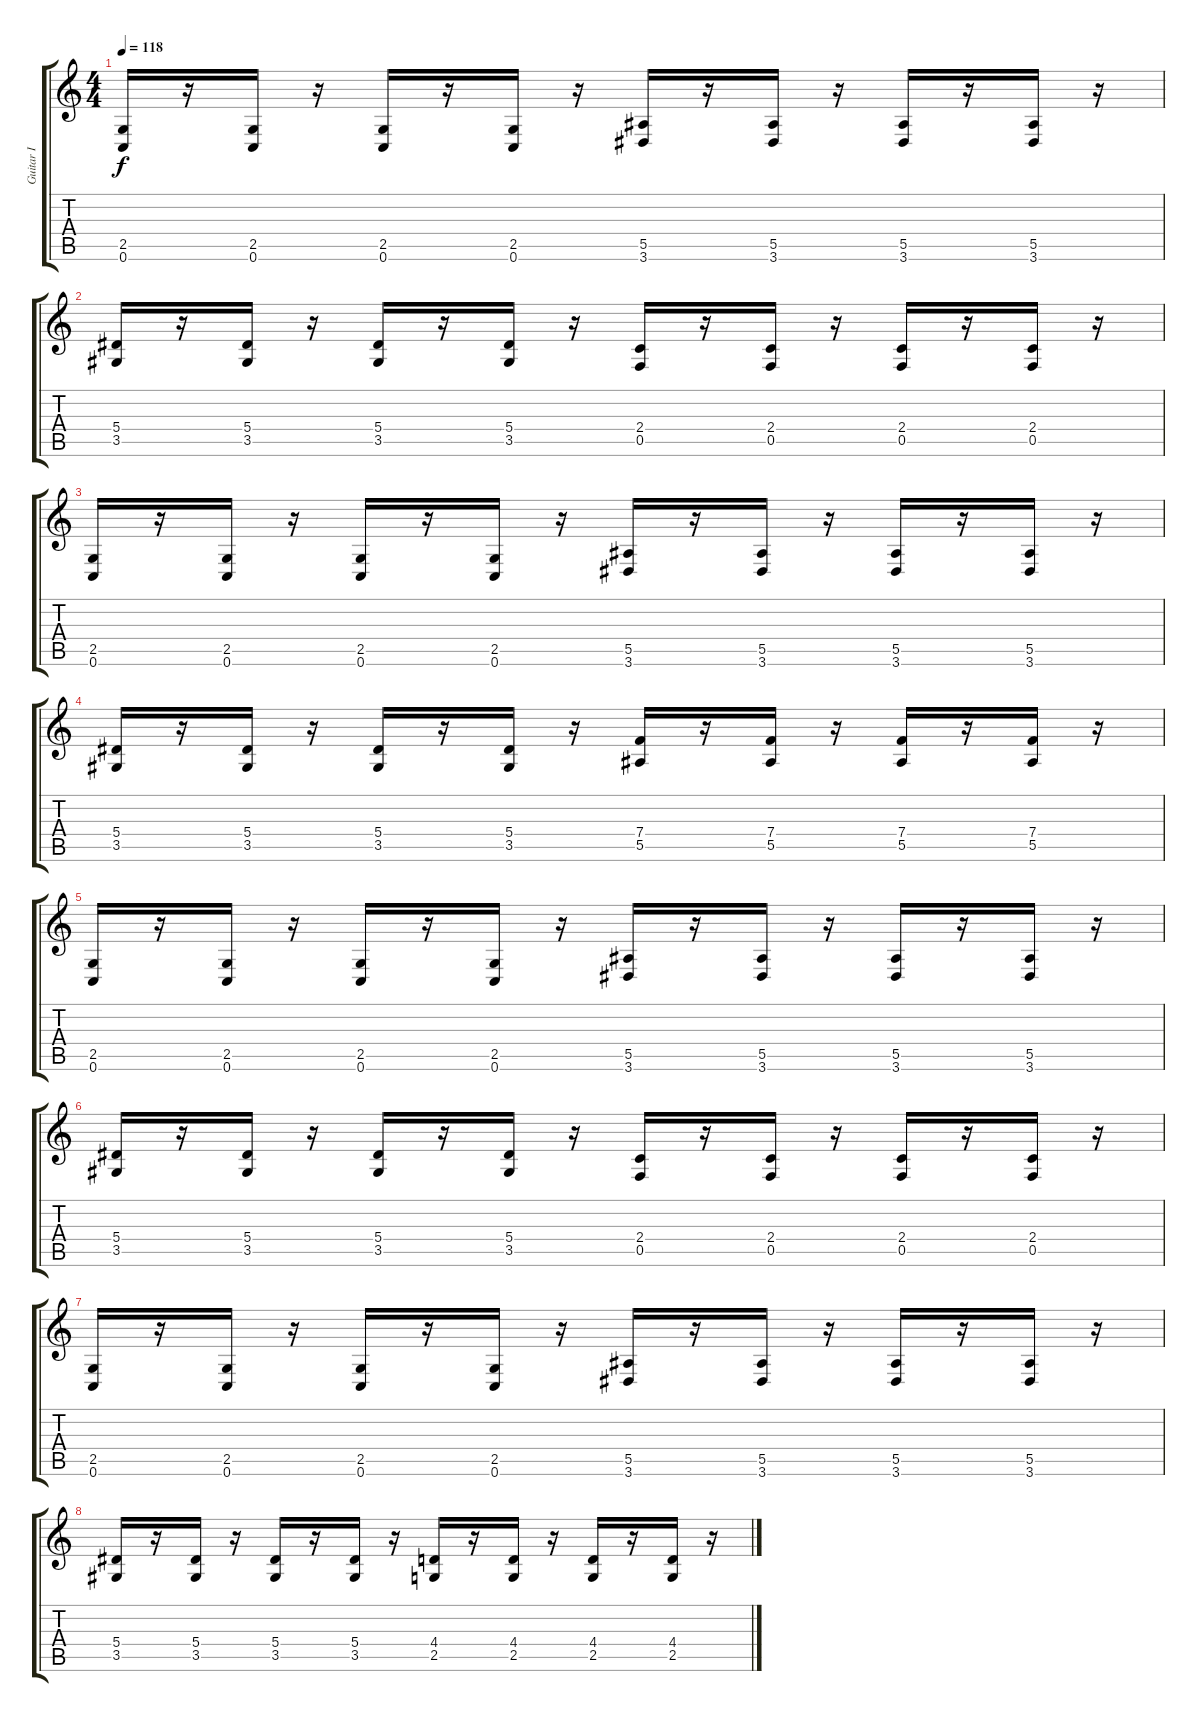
\track ("Guitar I" "Guitar I") {instrument distortionguitar}
\staff {score tabs}
\tuning (C4 G3 Eb3 Bb2 F2 C2) {hide}
\ts (4 4)
\tempo 118
\clef g2
\ks c
(2.5 0.6).16{dy f} r.16 (2.5 0.6).16 r.16 (2.5 0.6).16 r.16 (2.5 0.6).16 r.16 (5.5 3.6).16 r.16 (5.5 3.6).16 r.16 (5.5 3.6).16 r.16 (5.5 3.6).16 r.16 |
(5.4 3.5).16 r.16 (5.4 3.5).16 r.16 (5.4 3.5).16 r.16 (5.4 3.5).16 r.16 (2.4 0.5).16 r.16 (2.4 0.5).16 r.16 (2.4 0.5).16 r.16 (2.4 0.5).16 r.16 |
(2.5 0.6).16 r.16 (2.5 0.6).16 r.16 (2.5 0.6).16 r.16 (2.5 0.6).16 r.16 (5.5 3.6).16 r.16 (5.5 3.6).16 r.16 (5.5 3.6).16 r.16 (5.5 3.6).16 r.16 |
(5.4 3.5).16 r.16 (5.4 3.5).16 r.16 (5.4 3.5).16 r.16 (5.4 3.5).16 r.16 (7.4 5.5).16 r.16 (7.4 5.5).16 r.16 (7.4 5.5).16 r.16 (7.4 5.5).16 r.16 |
(2.5 0.6).16 r.16 (2.5 0.6).16 r.16 (2.5 0.6).16 r.16 (2.5 0.6).16 r.16 (5.5 3.6).16 r.16 (5.5 3.6).16 r.16 (5.5 3.6).16 r.16 (5.5 3.6).16 r.16 |
(5.4 3.5).16 r.16 (5.4 3.5).16 r.16 (5.4 3.5).16 r.16 (5.4 3.5).16 r.16 (2.4 0.5).16 r.16 (2.4 0.5).16 r.16 (2.4 0.5).16 r.16 (2.4 0.5).16 r.16 |
(2.5 0.6).16 r.16 (2.5 0.6).16 r.16 (2.5 0.6).16 r.16 (2.5 0.6).16 r.16 (5.5 3.6).16 r.16 (5.5 3.6).16 r.16 (5.5 3.6).16 r.16 (5.5 3.6).16 r.16 |
(5.4 3.5).16 r.16 (5.4 3.5).16 r.16 (5.4 3.5).16 r.16 (5.4 3.5).16 r.16 (4.4 2.5).16 r.16 (4.4 2.5).16 r.16 (4.4 2.5).16 r.16 (4.4 2.5).16 r.16
